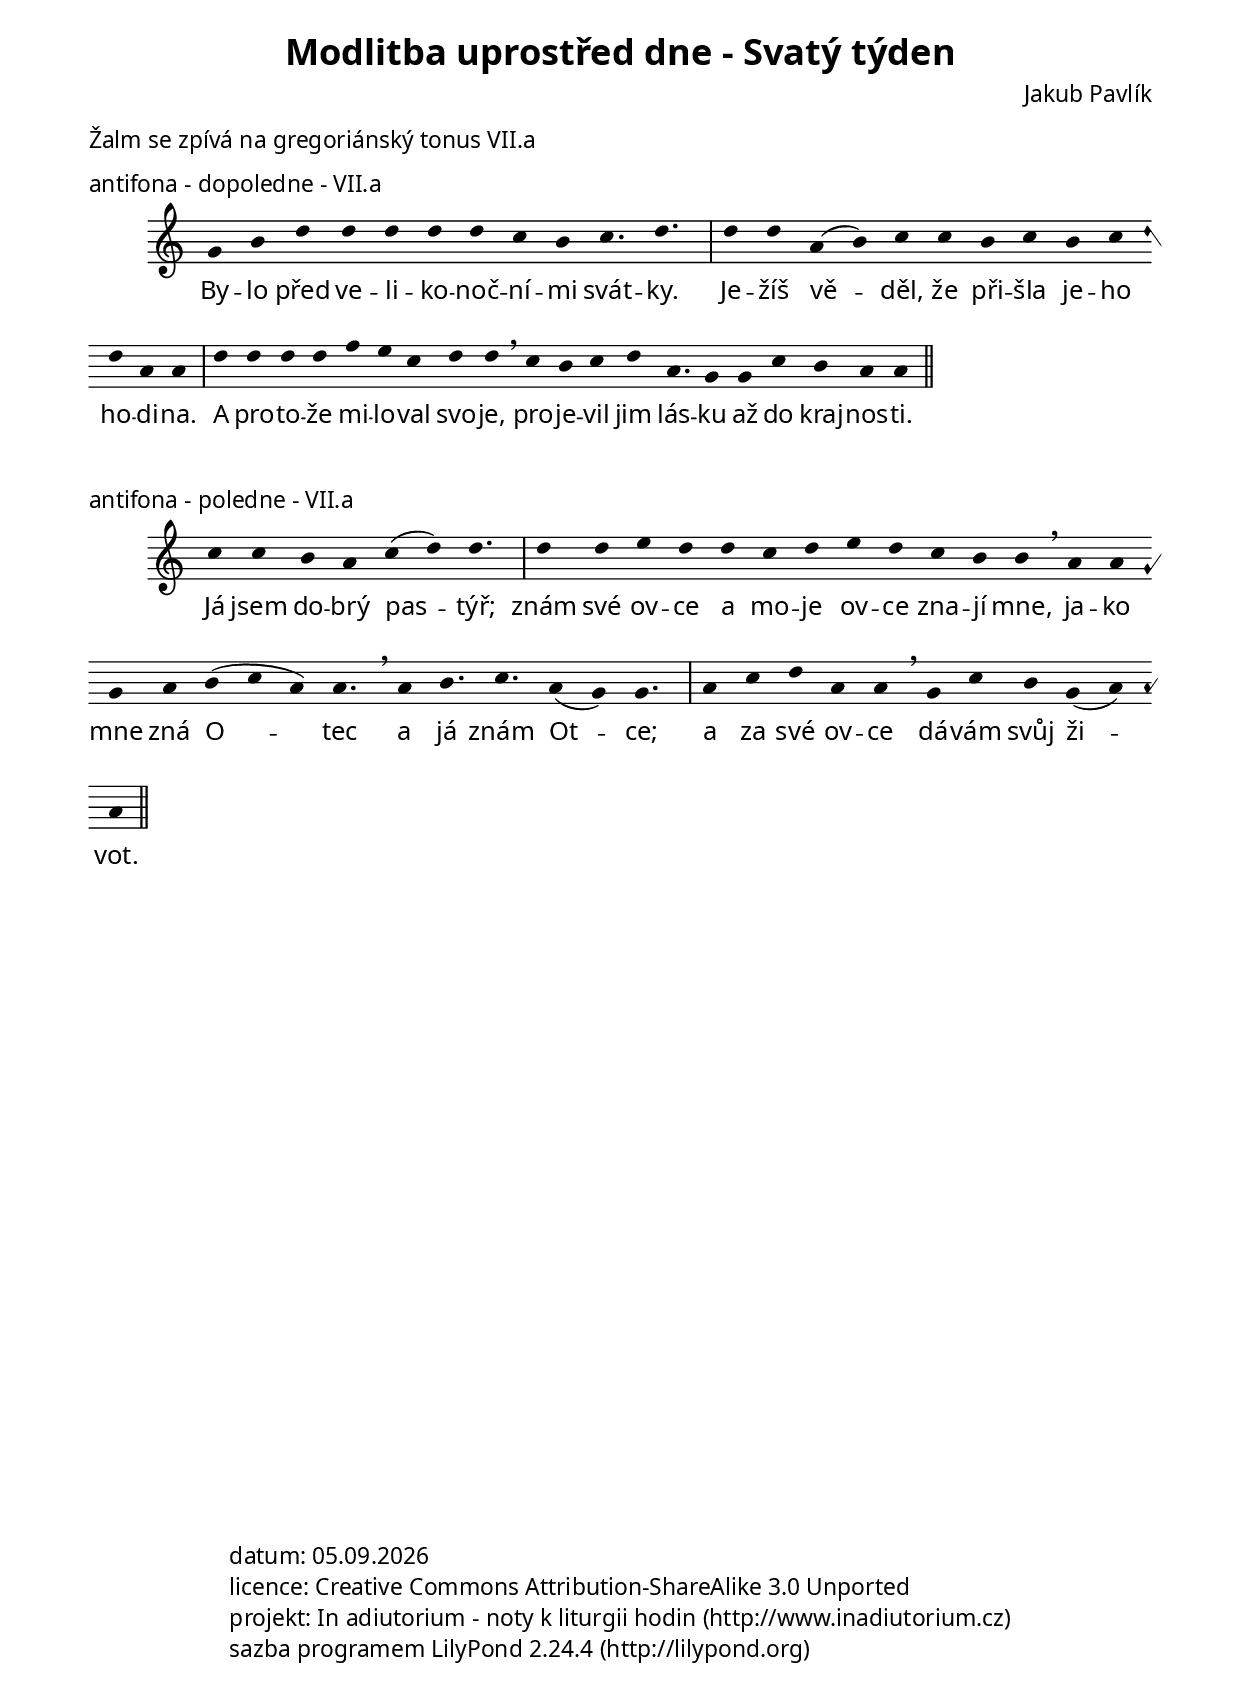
\version "2.12.3"

\header {
  title = "Modlitba uprostřed dne - Svatý týden"
  composer = "Jakub Pavlík"
}

\include "spolecne.ly"

\markup {
  Žalm se zpívá na gregoriánský tonus VII.a
}

\score {
  \relative c'' {
    \choralniRezim
    
    g4 b d d d d d c b c4. d \bar "|"
    d4 d a( b) c c b c b c d a a \bar "|"
    d d d d f e c d d \breathe
    c b c d a4. g4 g c b a a \bar "||"
  }
  \addlyrics {
    By -- lo před ve -- li -- ko -- noč -- ní -- mi svát -- ky. 
    Je -- žíš vě -- děl, že při -- šla je -- ho ho -- di -- na. 
    A pro -- to -- že mi -- lo -- val svo -- je,
    pro -- je -- vil jim lás -- ku až do kraj -- nos -- ti.
  }
  \header {
    piece = "antifona - dopoledne - VII.a"
  }
}

\score {
  \relative c'' {
    \choralniRezim
    
    c4 c b a c( d) d4. \bar "|"
    d4 d e d d c d e d c b b \breathe 
    a a g a b( c a) a4. \breathe
    a4 b4. c a4( g) g4. \bar "|"
    a4 c d a a \breathe
    g c b g( a) a \bar "||"
  }
  \addlyrics {
    Já jsem do -- brý pas -- týř; znám své ov -- ce a mo -- je ov -- ce
    zna -- jí mne, ja -- ko mne zná O -- tec a já znám Ot -- ce;
    a za své ov -- ce dá -- vám svůj ži -- vot.
  }
  \header {
    piece = "antifona - poledne - VII.a"
  }
}